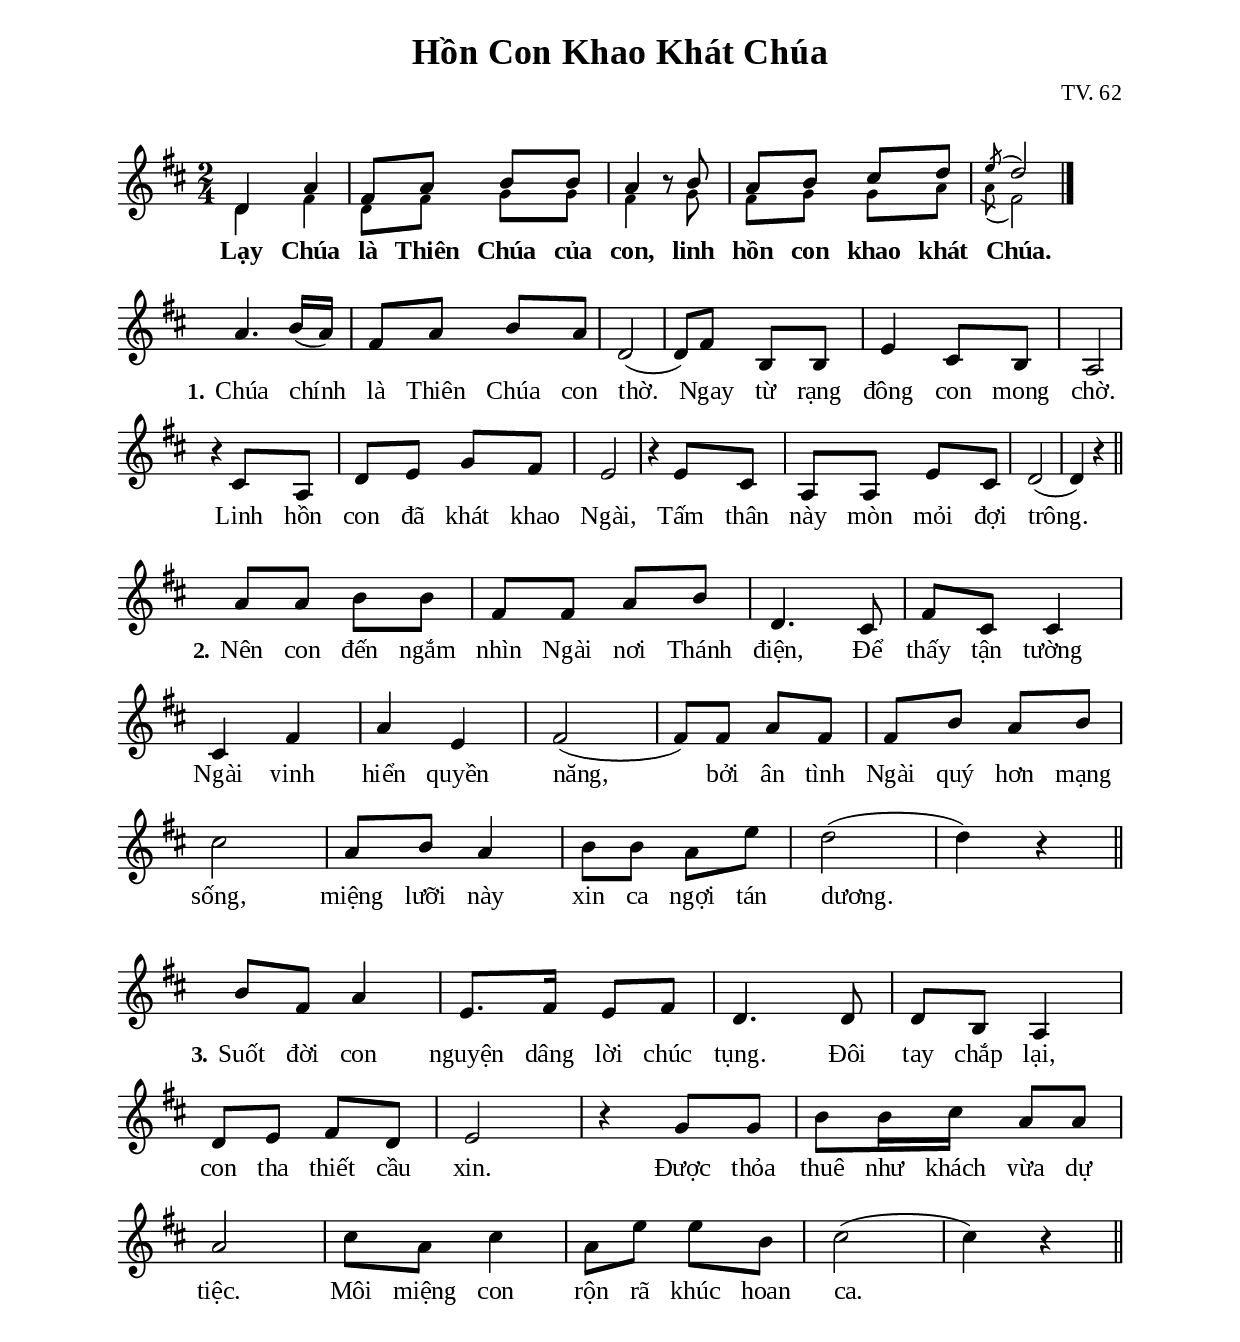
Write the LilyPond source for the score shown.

% Cài đặt chung
\version "2.20.0"
\include "english.ly"

\header {
  title = "Hồn Con Khao Khát Chúa"
  composer = "TV. 62"
  arranger = " "
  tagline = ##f
}

global = {
  \key d \major
  \time 2/4
}

\paper {
  #(set-paper-size "a4")
  top-margin = 20\mm
  bottom-margin = 15\mm
  left-margin = 20\mm
  right-margin = 20\mm
  indent = #0
  #(define fonts
	 (make-pango-font-tree "Liberation Serif"
	 		       "Liberation Serif"
			       "Liberation Serif"
			       (/ 20 20)))
}

% Nhạc điệp khúc
nhacDiepKhucSop = \relative c' {
  \override Lyrics.LyricSpace.minimum-distance = #1.7
  \override Score.BarNumber.break-visibility = ##(#f #f #f)
  d4 a' |
  fs8 a b b |
  a4 r8 b |
  a b cs d |
  \acciaccatura e8 d2 \bar "|."
}

nhacDiepKhucBass = \relative c' {
  \override Lyrics.LyricSpace.minimum-distance = #1.7
  \override Score.BarNumber.break-visibility = ##(#f #f #f)
  \override NoteHead.font-size = #-2
  d4 fs |
  d8 fs g g |
  fs4 r8 g |
  fs g g a |
  \acciaccatura a8 fs2
}

% Nhạc phiên khúc
nhacPhienKhucMot = \relative c'' {
  \override Lyrics.LyricSpace.minimum-distance = #2.0
  \override Score.BarNumber.break-visibility = ##(#f #f #f)
  a4. b16 (a) |
  fs8 a b a |
  d,2 ( |
  d8) fs b, b |
  e4 cs8 b |
  a2 |
  r4 cs8 a |
  d e g fs |
  e2 |
  r4 e8 cs |
  a a e' cs |
  d2 ( |
  d4) r \bar "||"
}

nhacPhienKhucHai = \relative c'' {
  \override Lyrics.LyricSpace.minimum-distance = #2.0
  \override Score.BarNumber.break-visibility = ##(#f #f #f)
  a8 a b b |
  fs fs a b |
  d,4. cs8 |
  fs cs cs4 |
  cs fs a e |
  fs2 ( |
  fs8) fs a fs |
  fs b a b |
  cs2 |
  a8 b a4 |
  b8 b a e' |
  d2 ( |
  d4) r \bar "||"
}

nhacPhienKhucBa = \relative c'' {
  \override Lyrics.LyricSpace.minimum-distance = #2.0
  \override Score.BarNumber.break-visibility = ##(#f #f #f)
  b8 fs a4 |
  e8. fs16 e8 fs |
  d4. d8 |
  d b a4 |
  d8 e fs d |
  e2 |
  r4 g8 g 
  b8 b16 cs a8 a |
  a2 |
  cs8 a cs4 |
  a8 e' e b |
  cs2 ( |
  cs4) r \bar "||"
}

% Lời điệp khúc
loiDiepKhuc = \lyricmode {
  \override Lyrics.LyricText.font-series = #'bold
  Lạy Chúa là Thiên Chúa của con,
  linh hồn con khao khát Chúa.
}

% Lời phiên khúc
loiPhienKhucMot = \lyricmode {
  \set stanza = #"1."
  Chúa chính là Thiên Chúa con thờ.
  Ngay từ rạng đông con mong chờ.
  Linh hồn con đã khát khao Ngài,
  Tấm thân này mòn mỏi đợi trông.
}

loiPhienKhucHai = \lyricmode {
  \set stanza = #"2."
  Nên con đến ngắm nhìn Ngài nơi Thánh điện,
  Để thấy tận tường Ngài vinh hiển quyền năng,
  bởi ân tình Ngài quý hơn mạng sống,
  miệng lưỡi này xin ca ngợi tán dương.
}

loiPhienKhucBa = \lyricmode {
  \set stanza = #"3."
  Suốt đời con nguyện dâng lời chúc tụng.
  Đôi tay chắp lại, con tha thiết cầu xin.
  Được thỏa thuê như khách vừa dự tiệc.
  Môi miệng con rộn rã khúc hoan ca.
}


% Dàn trang
\score {
  \new ChoirStaff <<
    \new Staff = chorus \with {
        \consists "Merge_rests_engraver"
      }
      <<
      \new Voice = "sopranos" {
        \voiceOne \global \stemUp \nhacDiepKhucSop
      }
      \new Voice = "basses" {
        \voiceTwo \global \stemDown \nhacDiepKhucBass
      }
    >>
    \new Lyrics = basses
    \context Lyrics = basses \lyricsto sopranos \loiDiepKhuc
  >>
}

\score {
  \new ChoirStaff <<
    \new Staff = verses <<
      \override Staff.TimeSignature.transparent = ##t
      \new Voice = "verse" {
        \global \stemNeutral \nhacPhienKhucMot
      }
    >>
    \new Lyrics \lyricsto verse \loiPhienKhucMot
  >>
}

\score {
  \new ChoirStaff <<
    \new Staff = verses <<
      \override Staff.TimeSignature.transparent = ##t
      \new Voice = "verse" {
        \global \stemNeutral \nhacPhienKhucHai
      }
    >>
    \new Lyrics \lyricsto verse \loiPhienKhucHai
  >>
}

\score {
  \new ChoirStaff <<
    \new Staff = verses <<
      \override Staff.TimeSignature.transparent = ##t
      \new Voice = "verse" {
        \global \stemNeutral \nhacPhienKhucBa
      }
    >>
    \new Lyrics \lyricsto verse \loiPhienKhucBa
  >>
}
